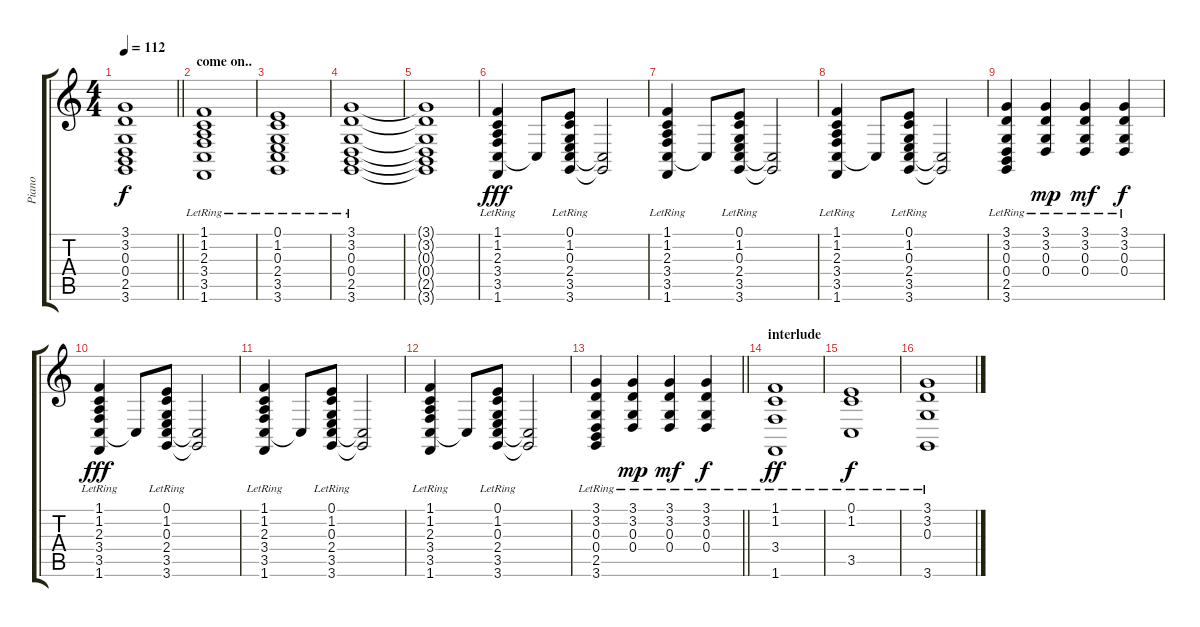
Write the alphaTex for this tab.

\track ("Piano" "Piano") {instrument brightacousticpiano}
\staff {score tabs}
\tuning (E4 B3 G3 D3 A2 E2) {hide}
\ts (4 4)
\tempo 112
\clef g2
\barLineRight lightlight
\ks c
(3.1{t} 3.2{t} 0.3{t} 0.4{t} 2.5{t} 3.6{t}).1{dy f} |
\section ("" "come on..")
(1.1{lr} 1.2{lr} 2.3{lr} 3.4{lr} 3.5{lr} 1.6{lr}).1 |
(0.1{lr} 1.2{lr} 0.3{lr} 2.4{lr} 3.5{lr} 3.6{lr}).1 |
(3.1{lr} 3.2{lr} 0.3{lr} 0.4{lr} 2.5{lr} 3.6{lr}).1 |
(3.1{t} 3.2{t} 0.3{t} 0.4{t} 2.5{t} 3.6{t}).1 |
(1.1{lr} 1.2{lr} 2.3{lr} 3.4{lr} 3.5{lr} 1.6{lr}).4{dy fff} 3.5{t}.8 (0.1{lr} 1.2{lr} 0.3{lr} 2.4{lr} 3.5{lr} 3.6{lr}).8 (3.5{t} 3.6{t}).2 |
(1.1{lr} 1.2{lr} 2.3{lr} 3.4{lr} 3.5{lr} 1.6{lr}).4 3.5{t}.8 (0.1{lr} 1.2{lr} 0.3{lr} 2.4{lr} 3.5{lr} 3.6{lr}).8 (3.5{t} 3.6{t}).2 |
(1.1{lr} 1.2{lr} 2.3{lr} 3.4{lr} 3.5{lr} 1.6{lr}).4 3.5{t}.8 (0.1{lr} 1.2{lr} 0.3{lr} 2.4{lr} 3.5{lr} 3.6{lr}).8 (3.5{t} 3.6{t}).2 |
(3.1{lr} 3.2{lr} 0.3{lr} 0.4{lr} 2.5{lr} 3.6{lr}).4 (3.1{lr} 3.2{lr} 0.3{lr} 0.4{lr}).4{dy mp} (3.1{lr} 3.2{lr} 0.3{lr} 0.4{lr}).4{dy mf} (3.1{lr} 3.2{lr} 0.3{lr} 0.4{lr}).4{dy f} |
(1.1{lr} 1.2{lr} 2.3{lr} 3.4{lr} 3.5{lr} 1.6{lr}).4{dy fff} 3.5{t}.8 (0.1{lr} 1.2{lr} 0.3{lr} 2.4{lr} 3.5{lr} 3.6{lr}).8 (3.5{t} 3.6{t}).2 |
(1.1{lr} 1.2{lr} 2.3{lr} 3.4{lr} 3.5{lr} 1.6{lr}).4 3.5{t}.8 (0.1{lr} 1.2{lr} 0.3{lr} 2.4{lr} 3.5{lr} 3.6{lr}).8 (3.5{t} 3.6{t}).2 |
(1.1{lr} 1.2{lr} 2.3{lr} 3.4{lr} 3.5{lr} 1.6{lr}).4 3.5{t}.8 (0.1{lr} 1.2{lr} 0.3{lr} 2.4{lr} 3.5{lr} 3.6{lr}).8 (3.5{t} 3.6{t}).2 |
\barLineRight lightlight
(3.1{lr} 3.2{lr} 0.3{lr} 0.4{lr} 2.5{lr} 3.6{lr}).4 (3.1{lr} 3.2{lr} 0.3{lr} 0.4{lr}).4{dy mp} (3.1{lr} 3.2{lr} 0.3{lr} 0.4{lr}).4{dy mf} (3.1{lr} 3.2{lr} 0.3{lr} 0.4{lr}).4{dy f} |
\section ("" "interlude")
(1.1{lr} 1.2{lr} 3.4 1.6).1{dy ff} |
(0.1{lr} 1.2{lr} 3.5{lr}).1{dy f} |
(3.1{lr} 3.2{lr} 0.3{lr} 3.6{lr}).1
